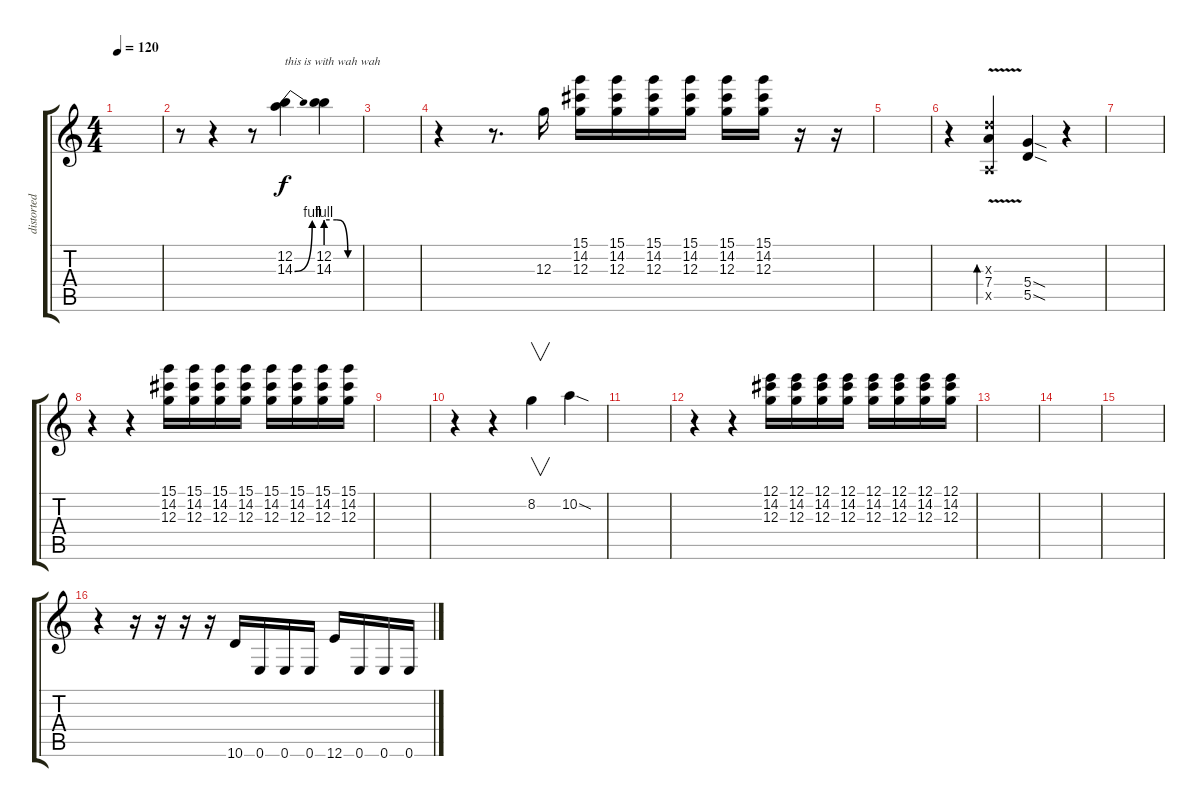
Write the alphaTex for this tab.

\track ("distorted guitar" "distorted ") {instrument distortionguitar}
\staff {score tabs}
\tuning (E4 B3 G3 D3 A2 E2) {hide}
\ts (4 4)
\tempo 120
\clef g2
\ks c
|
r.8 r.4 r.8 (12.2 14.3{be (bend 0 0 60 4)}).4{txt "this is with wah wah"} (12.2 14.3{be (custom 0 4 20 4 40 0 60 0)}).4 |
|
r.4 r.8{d} 12.3.16 (15.1 14.2 12.3).16 (15.1 14.2 12.3).16 (15.1 14.2 12.3).16 (15.1 14.2 12.3).16 (15.1 14.2 12.3).16 (15.1 14.2 12.3).16 r.16 r.16 |
|
r.4 (7.3{x} 7.4{v} 0.5{x}).4{bd 120} (5.4{sod} 5.5{sod}).4 r.4 |
|
r.4 r.4 (15.1 14.2 12.3).16 (15.1 14.2 12.3).16 (15.1 14.2 12.3).16 (15.1 14.2 12.3).16 (15.1 14.2 12.3).16 (15.1 14.2 12.3).16 (15.1 14.2 12.3).16 (15.1 14.2 12.3).16 |
|
r.4 r.4 8.2.4{v} 10.2{sod}.4 |
|
r.4 r.4 (12.1 14.2 12.3).16 (12.1 14.2 12.3).16 (12.1 14.2 12.3).16 (12.1 14.2 12.3).16 (12.1 14.2 12.3).16 (12.1 14.2 12.3).16 (12.1 14.2 12.3).16 (12.1 14.2 12.3).16 |
|
|
|
r.4 r.16 r.16 r.16 r.16 10.6.16 0.6.16 0.6.16 0.6.16 12.6.16 0.6.16 0.6.16 0.6.16
